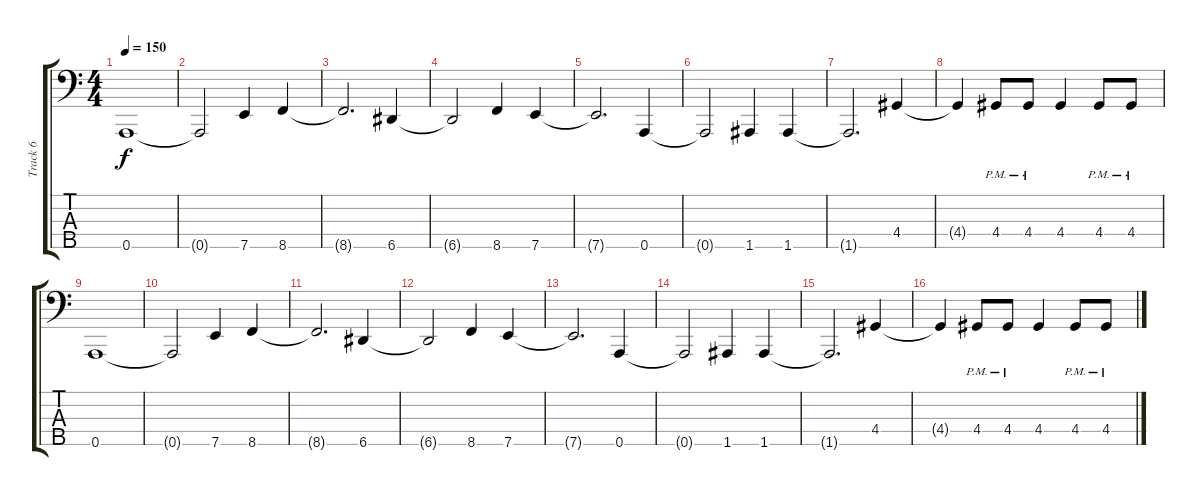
\track ("Track 6" "Track 6") {instrument electricbasspick}
\staff {score tabs}
\tuning (G2 D2 A1 E1 A0) {hide}
\ts (4 4)
\tempo 150
\clef f4
\ks c
0.5.1{dy f} |
0.5{t}.2 7.5.4 8.5.4 |
8.5{t}.2{d} 6.5.4 |
6.5{t}.2 8.5.4 7.5.4 |
7.5{t}.2{d} 0.5.4 |
0.5{t}.2 1.5.4 1.5.4 |
1.5{t}.2{d} 4.4.4 |
4.4{t}.4 4.4{pm}.8 4.4{pm}.8 4.4.4 4.4{pm}.8 4.4{pm}.8 |
0.5.1 |
0.5{t}.2 7.5.4 8.5.4 |
8.5{t}.2{d} 6.5.4 |
6.5{t}.2 8.5.4 7.5.4 |
7.5{t}.2{d} 0.5.4 |
0.5{t}.2 1.5.4 1.5.4 |
1.5{t}.2{d} 4.4.4 |
4.4{t}.4 4.4{pm}.8 4.4{pm}.8 4.4.4 4.4{pm}.8 4.4{pm}.8
